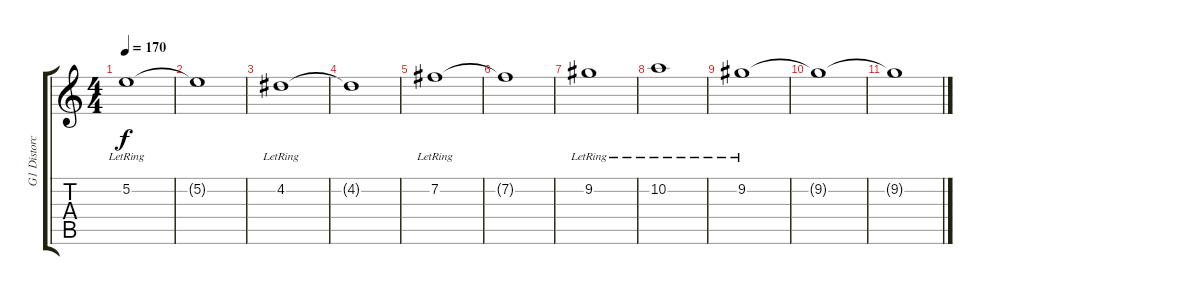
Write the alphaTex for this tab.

\track ("G1 Distorcion" "G1 Distorc") {instrument distortionguitar}
\staff {score tabs}
\tuning (E4 B3 G3 D3 A2 E2) {hide}
\ts (4 4)
\tempo 170
\clef g2
\ks c
5.2{lr}.1{dy f} |
5.2{t}.1 |
4.2{lr}.1 |
4.2{t}.1 |
7.2{lr}.1 |
7.2{t}.1 |
9.2{lr}.1 |
10.2{lr}.1 |
9.2{lr}.1 |
9.2{t}.1 |
9.2{t}.1
